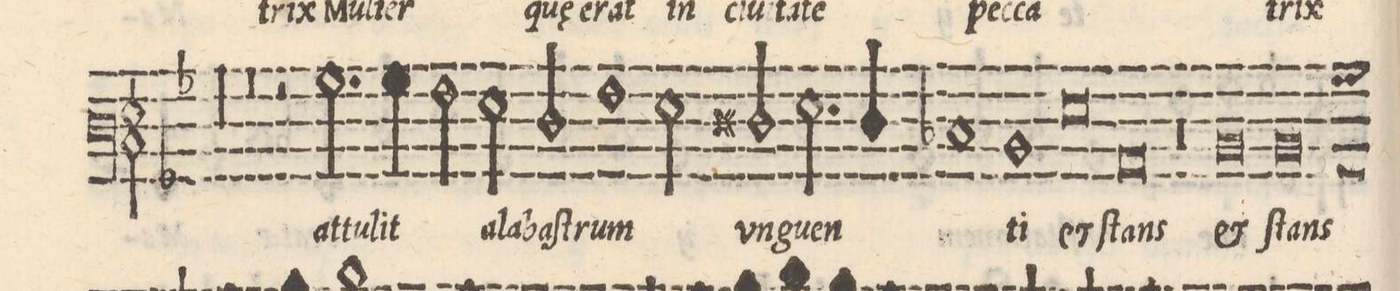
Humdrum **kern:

**kern	**text
*I"BASSVS	*
*clefF3	*
*k[b-]	*
*met(C|)	*
*M2/1	*
00r	.
=16-	=16-
=17-	=17-
0r	.
=18-	=18-
2r	.
2.B-\	at-
4B-\	-tu-
2A\	-lit
=19-	=19-
2G\	a-
2F/	-la-
1A	-baſ-
=20-	=20-
2G\	-trum
2F#X/	vn-
2.G\	-guen-
4Fny/	.
=21-	=21-
1E-X	.
1D	-ti
=22-	=22-
0G	et
=23-	=23-
0C	ſtans
=24-	=24-
0r	.
=25-	=25-
0D	et
=26-	=26-
0D	ſtans
*custos:B	*
=27-	=27-
*-	*-
